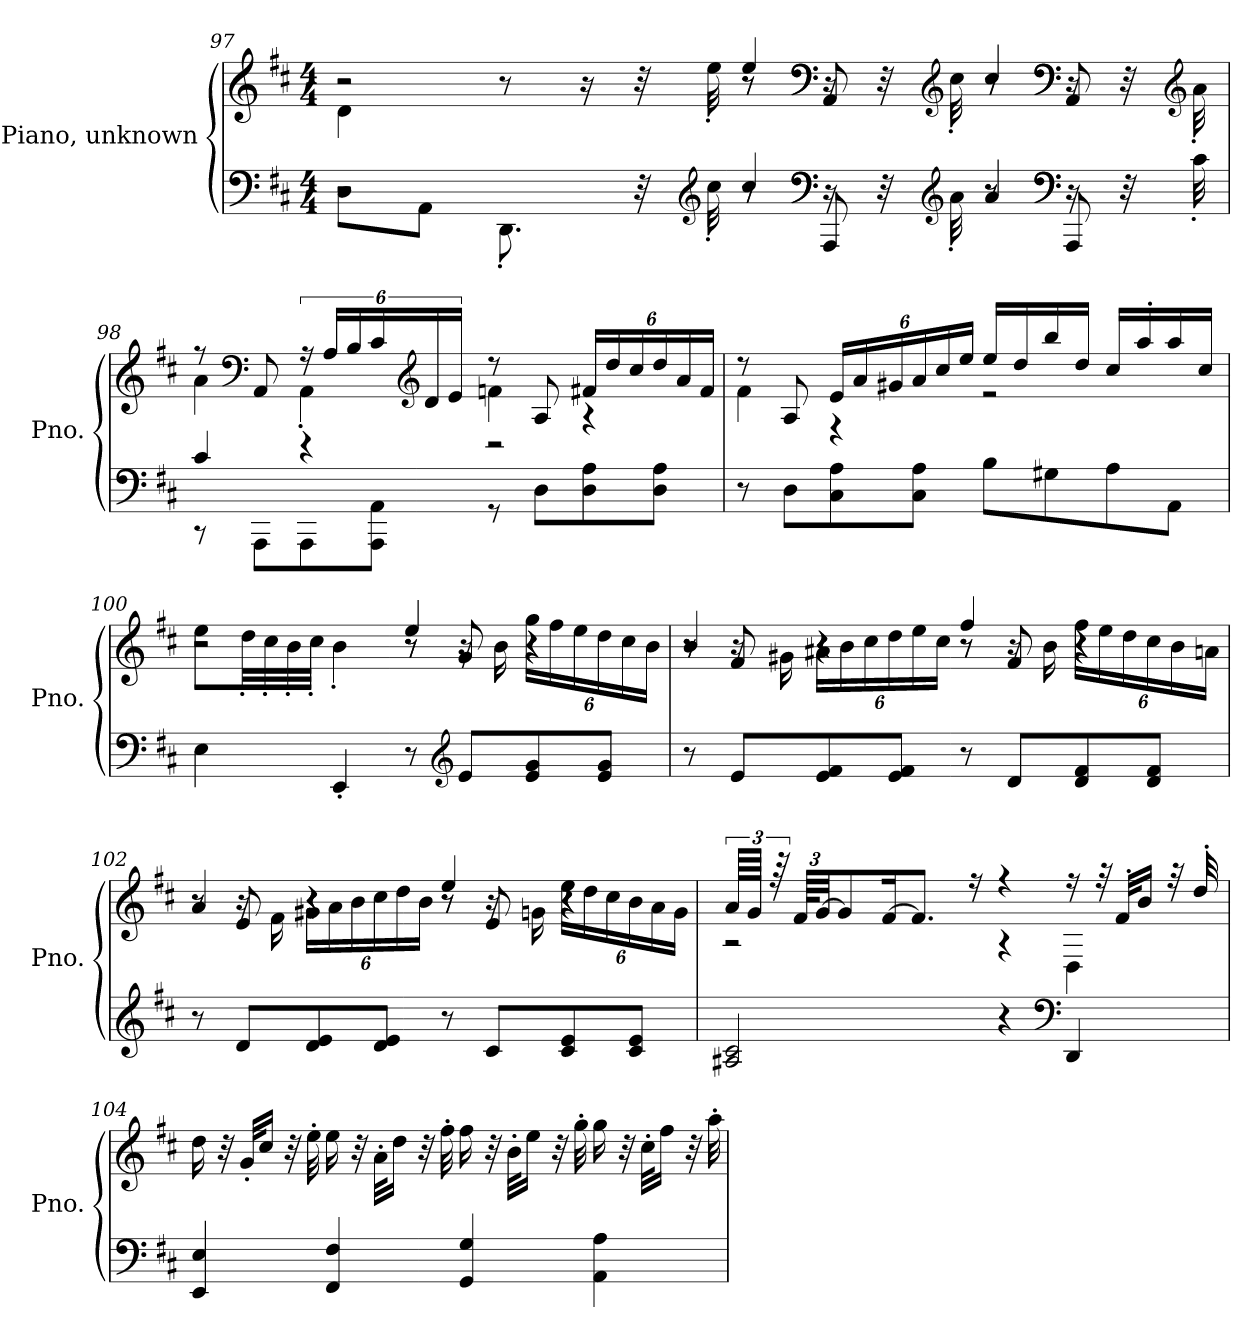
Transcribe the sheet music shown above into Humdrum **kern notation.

**kern	**kern
*part1	*part1
*staff2	*staff1
*I"Piano, unknown	*
*I'Pno.	*
!!LO:LB:g=z
*clefF4	*clefG2
*k[f#c#]	*k[f#c#]
*M4/4	*M4/4
=97	=97
*^	*^
*	*^	*	*^
2r	8D\L	2r	2r	4d\	2r
.	8AA\J	.	.	.	.
.	8.DD'\	.	.	8r	.
.	.	.	.	16r	.
.	32r	.	.	32r	.
*clefG2	*	*	*	*	*
.	32cc#'\	.	.	32ee'\	.
4cc#/	8r	8r	4ee/	8r	8r
*clefF4	*	*	*clefF4	*	*
.	16r	8AAA/	.	16r	8AA/
.	32r	.	.	32r	.
*clefG2	*	*	*clefG2	*	*
.	32a'\	.	.	32cc#'\	.
4a/	8r	8r	4cc#/	8r	8r
*clefF4	*	*	*clefF4	*	*
.	16r	8AAA/	.	16r	8AA/
.	32r	.	.	32r	.
*	*	*	*clefG2	*	*
.	32c#'\	.	.	32a'\	.
*	*v	*v	*	*	*
*	*	*	*v	*v
!!LO:LB:g=z
=98	=98	=98	=98
4c#/	8r	8r	4a\
*	*	*clefF4	*
.	8AAA\L	8AA/	.
4r	8AAA\	24r	4AA'\
.	.	24A/LL	.
.	.	24B/	.
*	*	*Xbrackettup	*
.	8AAA\ 8AA\J	24c#/	.
*	*	*clefG2	*
.	.	24d/	.
.	.	24e/JJ	.
2r	8r	8r	4fn\
.	8D\L	8A/	.
.	8D\ 8A\	24f#X/LL	4r
.	.	24dd/	.
.	.	24cc#/	.
.	8D\ 8A\J	24dd/	.
.	.	24a/	.
.	.	24f#/JJ	.
*v	*v	*	*
=99	=99	=99
8r	8r	4f#\
8D\L	8A/	.
8C#\ 8A\	24e/LL	4r
.	24a/	.
.	24g#X/	.
8C#\ 8A\J	24a/	.
.	24cc#/	.
.	24ee/JJ	.
8B\L	16ee/LL	2r
.	16dd/	.
8G#X\	16bb/	.
.	16dd/JJ	.
8A\	16cc#/LL	.
.	16aa'/	.
8AA\J	16aa/	.
.	16cc#/JJ	.
!!LO:PB:g=z
=100	=100	=100
*	*	*^
4E\	2r	8ee\L	2r
.	.	32dd'\LL	.
.	.	32cc#'\	.
.	.	32b'\	.
.	.	32cc#'\JJJ	.
4EE'/	.	4b'\	.
8r	4ee/	8r	8r
*clefG2	*	*	*
8e/L	.	16r	8g/
.	.	16b\	.
8e/ 8g/	4r	24gg\LL	4r
.	.	24ff#\	.
.	.	24ee\	.
8e/ 8g/J	.	24dd\	.
.	.	24cc#\	.
.	.	24b\JJ	.
=101	=101	=101	=101
8r	4b/	8r	8r
8e/L	.	16r	8f#/
.	.	16g#X\	.
8e/ 8f#/	4r	24a#X\LL	4r
.	.	24b\	.
.	.	24cc#\	.
8e/ 8f#/J	.	24dd\	.
.	.	24ee\	.
.	.	24cc#\JJ	.
8r	4ff#/	8r	8r
8d/L	.	16r	8f#/
.	.	16b\	.
8d/ 8f#/	4r	24ff#\LL	4r
.	.	24ee\	.
.	.	24dd\	.
8d/ 8f#/J	.	24cc#\	.
.	.	24b\	.
.	.	24an\JJ	.
!!LO:LB:g=z	!!	!!
=102	=102	=102	=102
8r	4a/	8r	8r
8d/L	.	16r	8e/
.	.	16f#\	.
8d/ 8e/	4r	24g#X\LL	4r
.	.	24a\	.
.	.	24b\	.
8d/ 8e/J	.	24cc#\	.
.	.	24dd\	.
.	.	24b\JJ	.
8r	4ee/	8r	8r
8c#/L	.	16r	8e/
.	.	16gn\	.
8c#/ 8e/	4r	24ee\LL	4r
.	.	24dd\	.
.	.	24cc#\	.
8c#/ 8e/J	.	24b\	.
.	.	24a\	.
.	.	24g\JJ	.
*	*v	*v	*v
=103	=103
*	*brackettup
*	*^
2A#X/ 2c#/	96a/LLLL	2r
.	96g/JJJJ	.
.	96r	.
*	*Xbrackettup	*
.	96f#/KLLL	.
.	[48g/JJ	.
.	8g/]	.
.	[16f#/K	.
.	8.f#/J]	.
.	16r	.
4r	4r	4r
*clefF4	*	*
4DD/	16r	4D\
.	32r	.
.	32f#'/KLL	.
.	16b/JJ	.
.	32r	.
.	32dd'/	.
*	*v	*v
!!LO:LB:g=z
=104	=104
4EE/ 4E/	16dd\
.	32r
.	32g'/KLL
.	16cc#/JJ
.	32r
.	32ee'\
4FF#/ 4F#/	16ee\
.	32r
.	32a'\KLL
.	16dd\JJ
.	32r
.	32ff#'\
4GG/ 4G/	16ff#\
.	32r
.	32b'\KLL
.	16ee\JJ
.	32r
.	32gg'\
4AA\ 4A\	16gg\
.	32r
.	32cc#'\KLL
.	16ff#\JJ
.	32r
.	32aa'\
=	=
*-	*-
